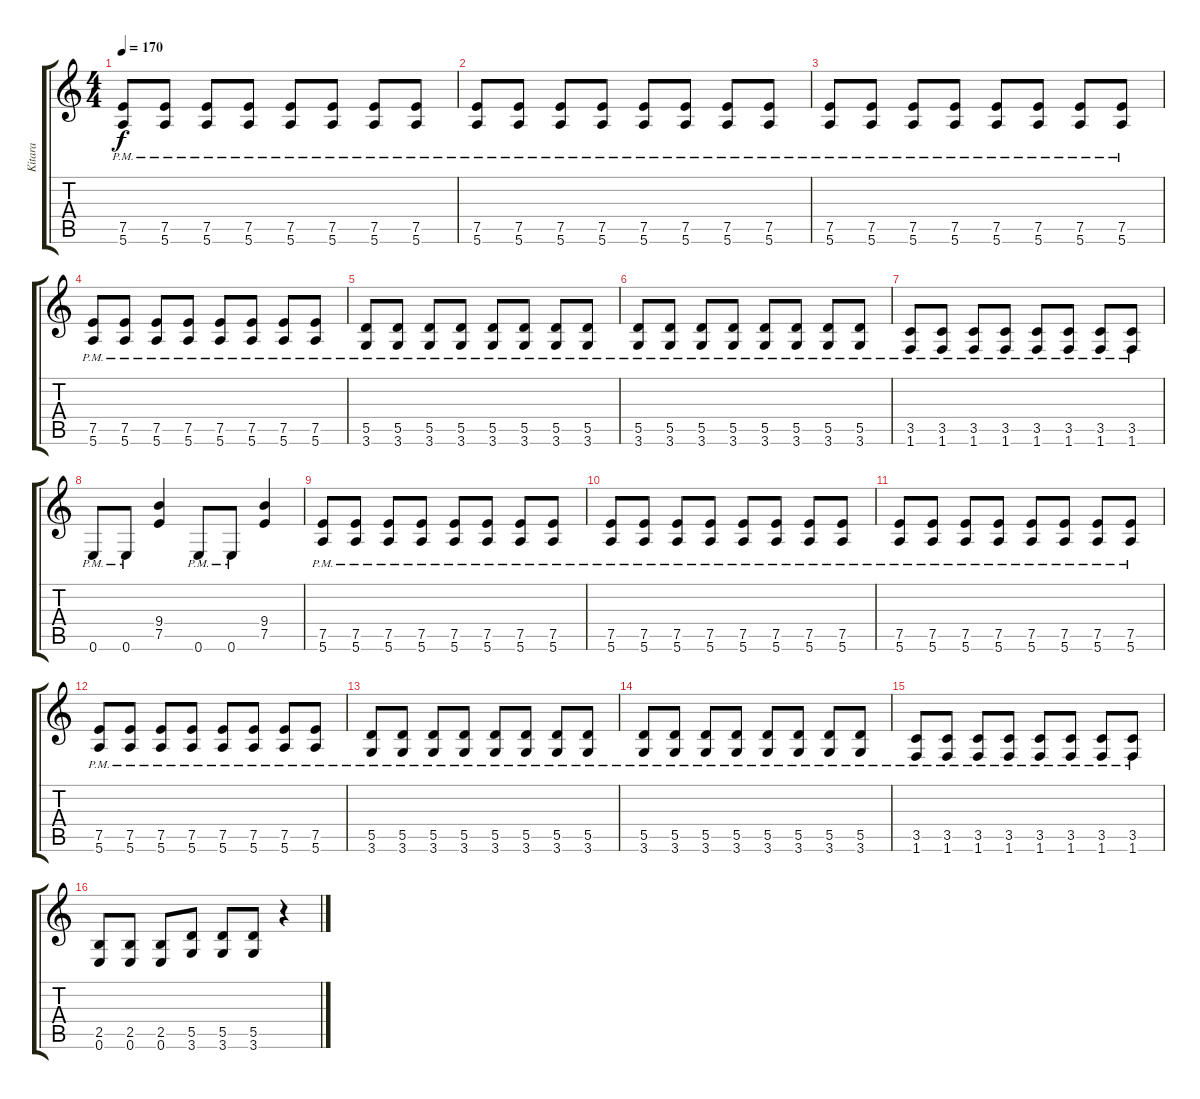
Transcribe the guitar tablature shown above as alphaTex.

\track ("Kitara" "Kitara") {instrument distortionguitar}
\staff {score tabs}
\tuning (E4 B3 G3 D3 A2 E2) {hide}
\ts (4 4)
\tempo 170
\clef g2
\ks c
(7.5{pm} 5.6{pm}).8{dy f} (7.5{pm} 5.6{pm}).8 (7.5{pm} 5.6{pm}).8 (7.5{pm} 5.6{pm}).8 (7.5{pm} 5.6{pm}).8 (7.5{pm} 5.6{pm}).8 (7.5{pm} 5.6{pm}).8 (7.5{pm} 5.6{pm}).8 |
(7.5{pm} 5.6{pm}).8 (7.5{pm} 5.6{pm}).8 (7.5{pm} 5.6{pm}).8 (7.5{pm} 5.6{pm}).8 (7.5{pm} 5.6{pm}).8 (7.5{pm} 5.6{pm}).8 (7.5{pm} 5.6{pm}).8 (7.5{pm} 5.6{pm}).8 |
(7.5{pm} 5.6{pm}).8 (7.5{pm} 5.6{pm}).8 (7.5{pm} 5.6{pm}).8 (7.5{pm} 5.6{pm}).8 (7.5{pm} 5.6{pm}).8 (7.5{pm} 5.6{pm}).8 (7.5{pm} 5.6{pm}).8 (7.5{pm} 5.6{pm}).8 |
(7.5{pm} 5.6{pm}).8 (7.5{pm} 5.6{pm}).8 (7.5{pm} 5.6{pm}).8 (7.5{pm} 5.6{pm}).8 (7.5{pm} 5.6{pm}).8 (7.5{pm} 5.6{pm}).8 (7.5{pm} 5.6{pm}).8 (7.5{pm} 5.6{pm}).8 |
(5.5{pm} 3.6{pm}).8 (5.5{pm} 3.6{pm}).8 (5.5{pm} 3.6{pm}).8 (5.5{pm} 3.6{pm}).8 (5.5{pm} 3.6{pm}).8 (5.5{pm} 3.6{pm}).8 (5.5{pm} 3.6{pm}).8 (5.5{pm} 3.6{pm}).8 |
(5.5{pm} 3.6{pm}).8 (5.5{pm} 3.6{pm}).8 (5.5{pm} 3.6{pm}).8 (5.5{pm} 3.6{pm}).8 (5.5{pm} 3.6{pm}).8 (5.5{pm} 3.6{pm}).8 (5.5{pm} 3.6{pm}).8 (5.5{pm} 3.6{pm}).8 |
(3.5{pm} 1.6{pm}).8 (3.5{pm} 1.6{pm}).8 (3.5{pm} 1.6{pm}).8 (3.5{pm} 1.6{pm}).8 (3.5{pm} 1.6{pm}).8 (3.5{pm} 1.6{pm}).8 (3.5{pm} 1.6{pm}).8 (3.5{pm} 1.6{pm}).8 |
0.6{pm}.8 0.6{pm}.8 (9.4 7.5).4 0.6{pm}.8 0.6{pm}.8 (9.4 7.5).4 |
(7.5{pm} 5.6{pm}).8 (7.5{pm} 5.6{pm}).8 (7.5{pm} 5.6{pm}).8 (7.5{pm} 5.6{pm}).8 (7.5{pm} 5.6{pm}).8 (7.5{pm} 5.6{pm}).8 (7.5{pm} 5.6{pm}).8 (7.5{pm} 5.6{pm}).8 |
(7.5{pm} 5.6{pm}).8 (7.5{pm} 5.6{pm}).8 (7.5{pm} 5.6{pm}).8 (7.5{pm} 5.6{pm}).8 (7.5{pm} 5.6{pm}).8 (7.5{pm} 5.6{pm}).8 (7.5{pm} 5.6{pm}).8 (7.5{pm} 5.6{pm}).8 |
(7.5{pm} 5.6{pm}).8 (7.5{pm} 5.6{pm}).8 (7.5{pm} 5.6{pm}).8 (7.5{pm} 5.6{pm}).8 (7.5{pm} 5.6{pm}).8 (7.5{pm} 5.6{pm}).8 (7.5{pm} 5.6{pm}).8 (7.5{pm} 5.6{pm}).8 |
(7.5{pm} 5.6{pm}).8 (7.5{pm} 5.6{pm}).8 (7.5{pm} 5.6{pm}).8 (7.5{pm} 5.6{pm}).8 (7.5{pm} 5.6{pm}).8 (7.5{pm} 5.6{pm}).8 (7.5{pm} 5.6{pm}).8 (7.5{pm} 5.6{pm}).8 |
(5.5{pm} 3.6{pm}).8 (5.5{pm} 3.6{pm}).8 (5.5{pm} 3.6{pm}).8 (5.5{pm} 3.6{pm}).8 (5.5{pm} 3.6{pm}).8 (5.5{pm} 3.6{pm}).8 (5.5{pm} 3.6{pm}).8 (5.5{pm} 3.6{pm}).8 |
(5.5{pm} 3.6{pm}).8 (5.5{pm} 3.6{pm}).8 (5.5{pm} 3.6{pm}).8 (5.5{pm} 3.6{pm}).8 (5.5{pm} 3.6{pm}).8 (5.5{pm} 3.6{pm}).8 (5.5{pm} 3.6{pm}).8 (5.5{pm} 3.6{pm}).8 |
(3.5{pm} 1.6{pm}).8 (3.5{pm} 1.6{pm}).8 (3.5{pm} 1.6{pm}).8 (3.5{pm} 1.6{pm}).8 (3.5{pm} 1.6{pm}).8 (3.5{pm} 1.6{pm}).8 (3.5{pm} 1.6{pm}).8 (3.5{pm} 1.6{pm}).8 |
(2.5 0.6).8 (2.5 0.6).8 (2.5 0.6).8 (5.5 3.6).8 (5.5 3.6).8 (5.5 3.6).8 r.4
